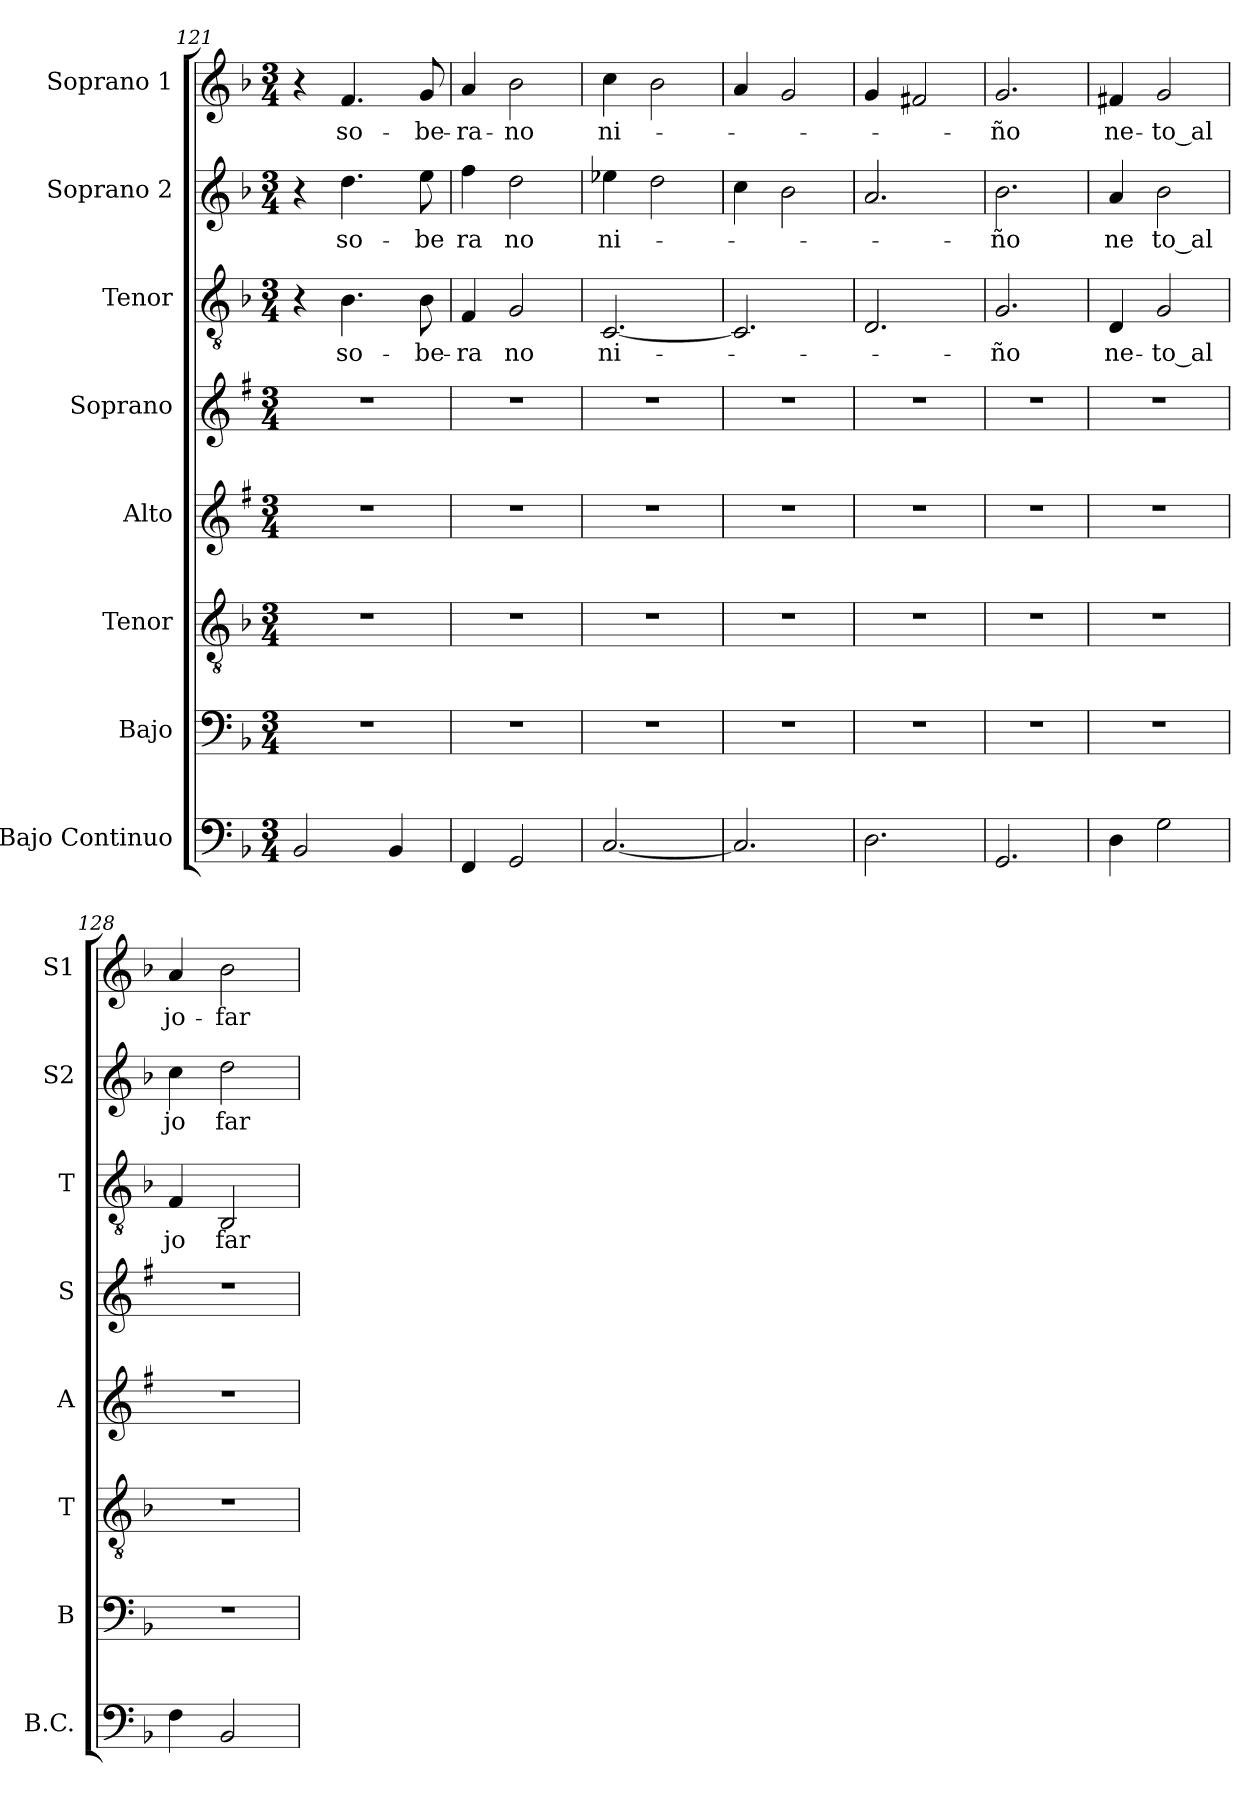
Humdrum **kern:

**kern	**kern	**kern	**kern	**kern	**kern	**text	**kern	**text	**kern	**text
*part8	*part7	*part6	*part5	*part4	*part3	*part3	*part2	*part2	*part1	*part1
*staff8	*staff7	*staff6	*staff5	*staff4	*staff3	*staff3	*staff2	*staff2	*staff1	*staff1
*I"Bajo Continuo	*I"Bajo	*I"Tenor	*I"Alto	*I"Soprano	*I"Tenor	*	*I"Soprano 2	*	*I"Soprano 1	*
*I'B.C.	*I'B	*I'T	*I'A	*I'S	*I'T	*	*I'S2	*	*I'S1	*
*clefF4	*clefF4	*clefGv2	*clefG2	*clefG2	*clefGv2	*	*clefG2	*	*clefG2	*
*	*	*	*ITrd1c2	*ITrd1c2	*	*	*	*	*	*
*k[b-]	*k[b-]	*k[b-]	*k[b-]	*k[b-]	*k[b-]	*	*k[b-]	*	*k[b-]	*
*F:	*F:	*F:	*F:	*F:	*F:	*	*F:	*	*F:	*
*M3/4	*M3/4	*M3/4	*M3/4	*M3/4	*M3/4	*	*M3/4	*	*M3/4	*
=121	=121	=121	=121	=121	=121	=121	=121	=121	=121	=121
2BB-/	2.r	2.r	2.r	2.r	4r	.	4r	.	4r	.
.	.	.	.	.	4.B-\	so-	4.dd\	so-	4.f/	so-
4BB-/	.	.	.	.	.	.	.	.	.	.
.	.	.	.	.	8B-\	-be-	8ee\	-be	8g/	-be-
=122	=122	=122	=122	=122	=122	=122	=122	=122	=122	=122
4FF/	2.r	2.r	2.r	2.r	4F/	-ra	4ff\	ra	4a/	-ra-
2GG/	.	.	.	.	2G/	no	2dd\	no	2b-\	-no
=123	=123	=123	=123	=123	=123	=123	=123	=123	=123	=123
[2.C/	2.r	2.r	2.r	2.r	[2.C/	ni-	4ee-X\	ni-	4cc\	ni-
.	.	.	.	.	.	.	2dd\	.	2b-\	.
=124	=124	=124	=124	=124	=124	=124	=124	=124	=124	=124
2.C/]	2.r	2.r	2.r	2.r	2.C/]	.	4cc\	.	4a/	.
.	.	.	.	.	.	.	2b-\	.	2g/	.
=125	=125	=125	=125	=125	=125	=125	=125	=125	=125	=125
2.D\	2.r	2.r	2.r	2.r	2.D/	.	2.a/	.	4g/	.
.	.	.	.	.	.	.	.	.	2f#X/	.
=126	=126	=126	=126	=126	=126	=126	=126	=126	=126	=126
2.GG/	2.r	2.r	2.r	2.r	2.G/	-ño	2.b-\	-ño	2.g/	-ño
!!LO:PB:g=z
=127	=127	=127	=127	=127	=127	=127	=127	=127	=127	=127
4D\	2.r	2.r	2.r	2.r	4D/	ne-	4a/	ne	4f#X/	ne-
2G\	.	.	.	.	2G/	-to_al	2b-\	to_al	2g/	-to_al
=128	=128	=128	=128	=128	=128	=128	=128	=128	=128	=128
4F\	2.r	2.r	2.r	2.r	4F/	jo	4cc\	jo	4a/	jo-
2BB-/	.	.	.	.	2BB-/	far	2dd\	far	2b-\	-far
=	=	=	=	=	=	=	=	=	=	=
*-	*-	*-	*-	*-	*-	*-	*-	*-	*-	*-
